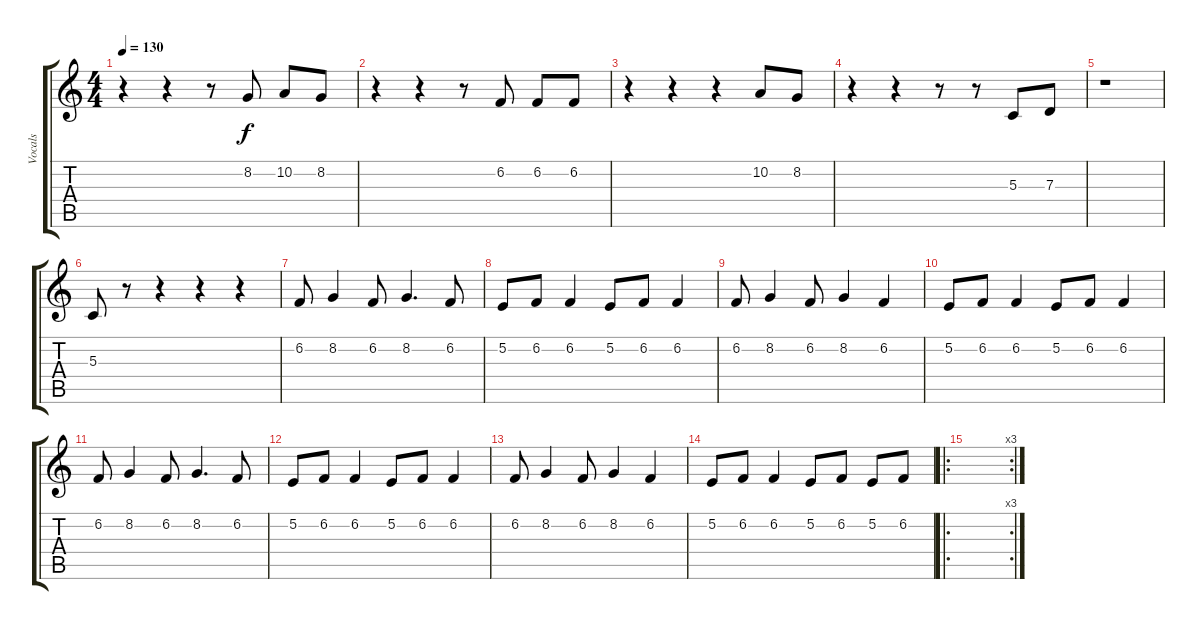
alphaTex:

\track ("Vocals" "Vocals") {instrument lead3calliope}
\staff {score tabs}
\tuning (E4 B3 G3 D3 A2 E2) {hide}
\ts (4 4)
\tempo 130
\clef g2
\ks c
r.4{dy f} r.4 r.8 8.2.8 10.2.8 8.2.8 |
r.4 r.4 r.8 6.2.8 6.2.8 6.2.8 |
r.4 r.4 r.4 10.2.8 8.2.8 |
r.4 r.4 r.8 r.8 5.3.8 7.3.8 |
r.1 |
5.3.8 r.8 r.4 r.4 r.4 |
6.2.8 8.2.4 6.2.8 8.2.4{d} 6.2.8 |
5.2.8 6.2.8 6.2.4 5.2.8 6.2.8 6.2.4 |
6.2.8 8.2.4 6.2.8 8.2.4 6.2.4 |
5.2.8 6.2.8 6.2.4 5.2.8 6.2.8 6.2.4 |
6.2.8 8.2.4 6.2.8 8.2.4{d} 6.2.8 |
5.2.8 6.2.8 6.2.4 5.2.8 6.2.8 6.2.4 |
6.2.8 8.2.4 6.2.8 8.2.4 6.2.4 |
5.2.8 6.2.8 6.2.4 5.2.8 6.2.8 5.2.8 6.2.8 |
\ro
\rc 3
